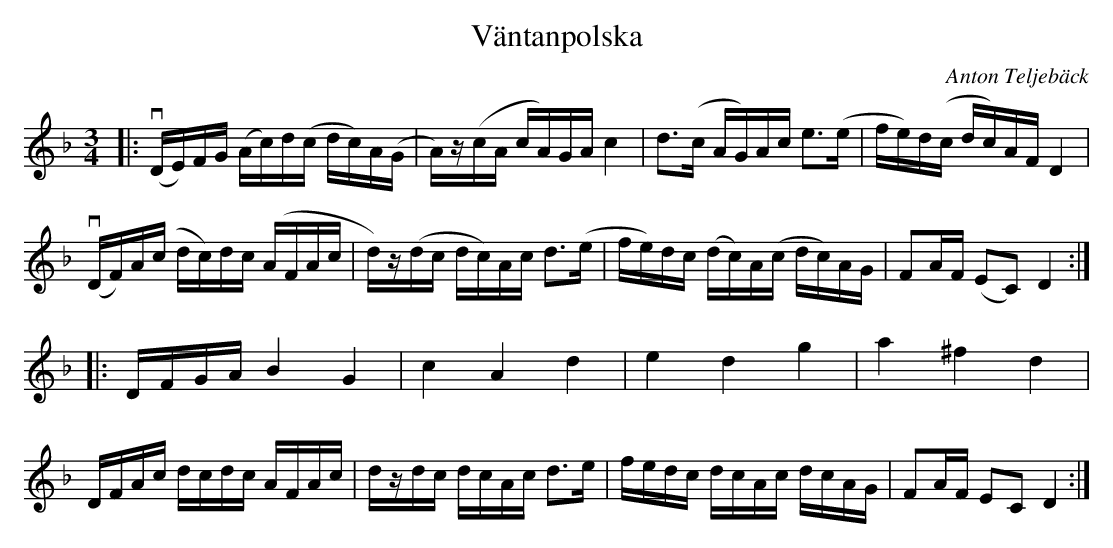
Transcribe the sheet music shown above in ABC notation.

X:1
T:Väntanpolska
C:Anton Teljebäck
M:3/4
L:1/16
K:Dm
|:v(DE)FG (Ac)d(c dc)A(G | A)z(cA cA)GA c4 | d3(c AG)Ac e3(e | fe)d(c dc)AF D4 |
 v(DF)A(c dc)dc (AFAc | d)z(dc dc)Ac d3(e | fe)dc (dc)A(c dc)AG |F2AF  (E2C2) D4 :|
|:DFGA B4 G4 | c4 A4 d4 | e4 d4 g4 | a4 ^f4 d4 |
 DFAc dcdc AFAc | dzdc dcAc d3e | fedc dcAc dcAG |F2AF  E2C2 D4 :|
